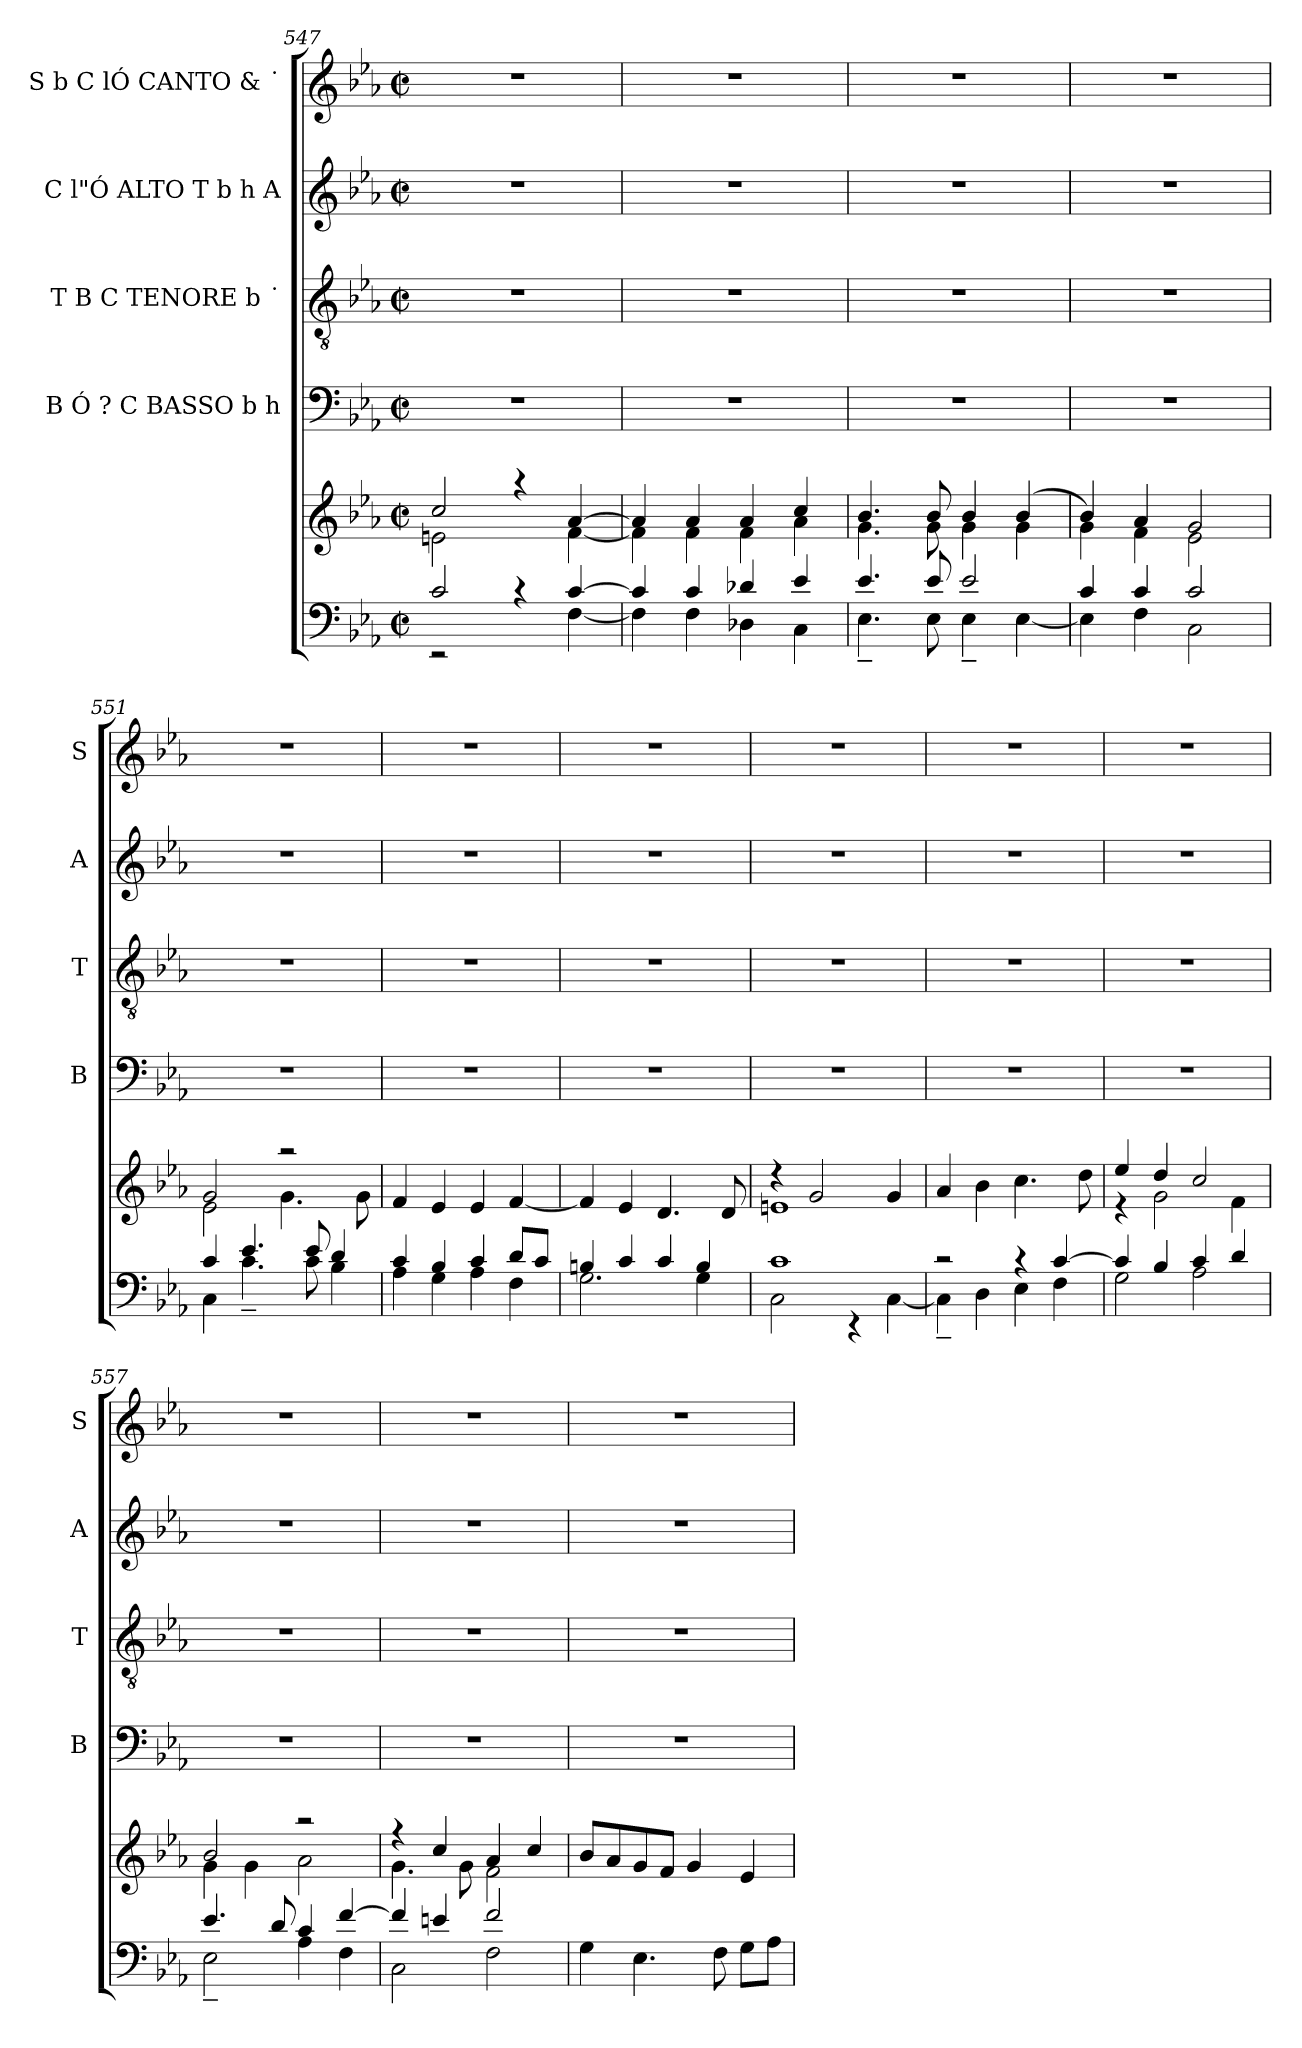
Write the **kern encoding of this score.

**kern	**kern	**kern	**kern	**kern	**kern
*part6	*part5	*part4	*part3	*part2	*part1
*staff6	*staff5	*staff4	*staff3	*staff2	*staff1
*	*	*I"B Ó ? C BASSO b h	*I"T B C TENORE b ˙	*I"C l"Ó ALTO T b h A	*I"S b C lÓ CANTO & ˙
*	*	*I'B	*I'T	*I'A	*I'S
*clefF4	*clefG2	*clefF4	*clefGv2	*clefG2	*clefG2
*k[b-e-a-]	*k[b-e-a-]	*k[b-e-a-]	*k[b-e-a-]	*k[b-e-a-]	*k[b-e-a-]
*E-:	*E-:	*E-:	*E-:	*E-:	*E-:
*M2/2	*M2/2	*M2/2	*M2/2	*M2/2	*M2/2
*met(c|)	*met(c|)	*met(c|)	*met(c|)	*met(c|)	*met(c|)
=547	=547	=547	=547	=547	=547
*^	*^	*	*	*	*
2c/	2rEE	2cc/	2en\	1r	1r	1r	1r
4rc	4ryy	4raa	4ryy	.	.	.	.
[>4c/	[<4F\	[>4a-/	[<4f\	.	.	.	.
=548	=548	=548	=548	=548	=548	=548	=548
4c/]	4F\]	4a-/]	4f\]	1r	1r	1r	1r
4c/	4F\	4a-/	4f\	.	.	.	.
4d-X/	4D-X\	4a-/	4f\	.	.	.	.
4e-/	4C\	4cc/	4a-\	.	.	.	.
=549	=549	=549	=549	=549	=549	=549	=549
4.e-/	4.E-~<\	4.b-/	4.g\	1r	1r	1r	1r
8e-/	8E-\	8b-/	8g\	.	.	.	.
2e-/	4E-~<\	4b-/	4g\	.	.	.	.
.	[<4E-\	(4b-/	4g\	.	.	.	.
!!LO:LB:g=z
=550	=550	=550	=550	=550	=550	=550	=550
4c/	4E-\]	4b-/	4g\)	1r	1r	1r	1r
4c/	4F\	4a-/	4f\	.	.	.	.
2c/	2C\	2g/	2e-\	.	.	.	.
=551	=551	=551	=551	=551	=551	=551	=551
4c/	4C\	2g/	2e-\	1r	1r	1r	1r
4.e-/	4.c~<\	.	.	.	.	.	.
.	.	2raa	4.g\	.	.	.	.
8e-/	8c\	.	.	.	.	.	.
4d/	4B-\	.	.	.	.	.	.
.	.	.	8g\	.	.	.	.
*	*	*v	*v	*	*	*	*
=552	=552	=552	=552	=552	=552	=552
4c/	4A-\	4f/	1r	1r	1r	1r
4B-/	4G\	4e-/	.	.	.	.
4c/	4A-\	4e-/	.	.	.	.
8d/L	4F\	[<4f/	.	.	.	.
8c/J	.	.	.	.	.	.
=553	=553	=553	=553	=553	=553	=553
4Bn/	2.G\	4f/]	1r	1r	1r	1r
4c/	.	4e-/	.	.	.	.
4c/	.	4.d/	.	.	.	.
4B/	4G\	.	.	.	.	.
.	.	8d/	.	.	.	.
=554	=554	=554	=554	=554	=554	=554
*	*	*^	*	*	*	*
1c	2C\	4rcc	1en	1r	1r	1r	1r
.	.	2g/	.	.	.	.	.
.	4rEE	.	.	.	.	.	.
.	[<4C\	4g/	.	.	.	.	.
*	*	*v	*v	*	*	*	*
!!LO:LB:g=z
=555	=555	=555	=555	=555	=555	=555
2rc	4C~<\]	4a-/	1r	1r	1r	1r
.	4D\	4b-\	.	.	.	.
4rc	4E-\	4.cc\	.	.	.	.
[>4c/	4F\	.	.	.	.	.
.	.	8dd\	.	.	.	.
=556	=556	=556	=556	=556	=556	=556
*	*	*^	*	*	*	*
4c/]	2G\	4ee-/	4re	1r	1r	1r	1r
4B-/	.	4dd/	2g\	.	.	.	.
4c/	2A-\	2cc/	.	.	.	.	.
4d/	.	.	4f\	.	.	.	.
=557	=557	=557	=557	=557	=557	=557	=557
4.e-/	2E-~<\	2b-/	4g\	1r	1r	1r	1r
.	.	.	4g\	.	.	.	.
8d/	.	.	.	.	.	.	.
4c/	4A-\	2raa	2a-\	.	.	.	.
[>4f/	4F\	.	.	.	.	.	.
=558	=558	=558	=558	=558	=558	=558	=558
4f/]	2C\	4ree	4.g\	1r	1r	1r	1r
4en/	.	4cc/	.	.	.	.	.
.	.	.	8g\	.	.	.	.
2f/	2F\	4a-/	2f\	.	.	.	.
.	.	4cc/	.	.	.	.	.
*v	*v	*	*	*	*	*	*
*	*v	*v	*	*	*	*
=559	=559	=559	=559	=559	=559
4G\	8b-/L	1r	1r	1r	1r
.	8a-/	.	.	.	.
4.E-\	8g/	.	.	.	.
.	8f/J	.	.	.	.
.	4g/	.	.	.	.
8F\	.	.	.	.	.
8G\L	4e-/	.	.	.	.
8A-\J	.	.	.	.	.
=	=	=	=	=	=
*-	*-	*-	*-	*-	*-
